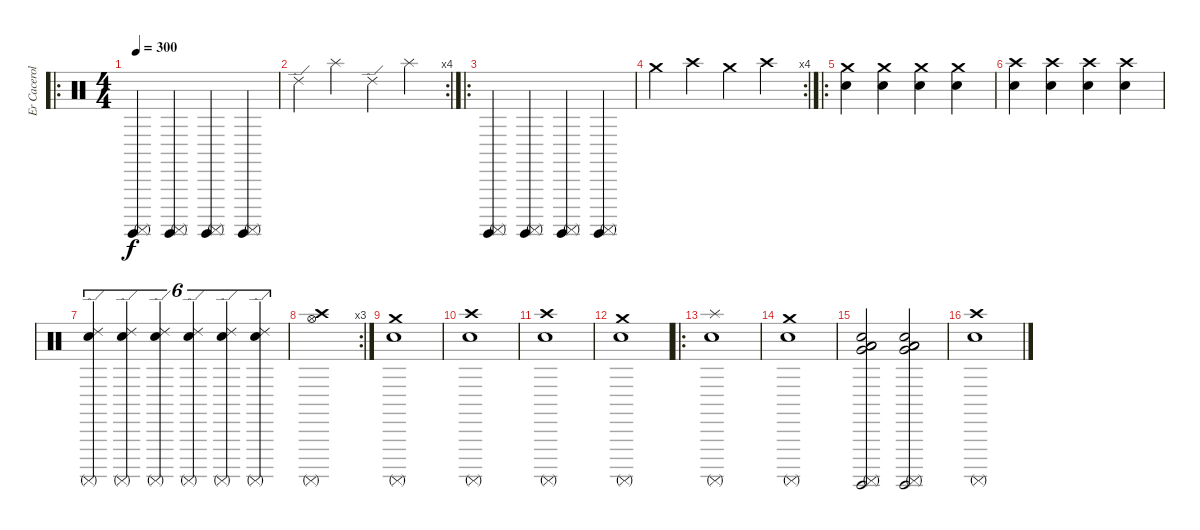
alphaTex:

\track ("Er Cacerolas" "Er Cacerol") {instrument percussion}
\staff {score}
\articulation defaults
\ro
\ts (4 4)
\tempo 300
\clef neutral
\ks c
("Surdo (hit)" "Surdo (mute)").4{dy f} ("Surdo (hit)" "Surdo (mute)").4 ("Surdo (hit)" "Surdo (mute)").4 ("Surdo (hit)" "Surdo (mute)").4 |
\rc 4 "Ride (edge) 2".4 "Splash (hit)".4 "Ride (edge) 2".4 "Splash (hit)".4
|
\ro
("Surdo (hit)" "Surdo (mute)").4 ("Surdo (hit)" "Surdo (mute)").4 ("Surdo (hit)" "Surdo (mute)").4 ("Surdo (hit)" "Surdo (mute)").4 |
\rc 4 "Crash medium (hit)".4 "Crash high (hit)".4 "Crash medium (hit)".4 "Crash high (hit)".4
|
\ro
("Crash medium (hit)" "Electric Snare (hit)").4 ("Crash medium (hit)" "Electric Snare (hit)").4 ("Crash medium (hit)" "Electric Snare (hit)").4 ("Crash medium (hit)" "Electric Snare (hit)").4 |
("Crash high (hit)" "Electric Snare (hit)").4 ("Crash high (hit)" "Electric Snare (hit)").4 ("Crash high (hit)" "Electric Snare (hit)").4 ("Crash high (hit)" "Electric Snare (hit)").4 |
("Ride (edge) 2" "Electric Snare (hit)" "Surdo (mute)").4{tu (6 4)} ("Ride (edge) 2" "Electric Snare (hit)" "Surdo (mute)").4{tu (6 4)} ("Ride (edge) 2" "Electric Snare (hit)" "Surdo (mute)").4{tu (6 4)} ("Ride (edge) 2" "Electric Snare (hit)" "Surdo (mute)").4{tu (6 4)} ("Ride (edge) 2" "Electric Snare (hit)" "Surdo (mute)").4{tu (6 4)} ("Ride (edge) 2" "Electric Snare (hit)" "Surdo (mute)").4{tu (6 4)} |
\rc 3
("Surdo (mute)" "Crash high (hit)" "Hi-Hat (open)").1 |
("Crash medium (hit)" "Surdo (mute)" "Electric Snare (hit)").1 |
("Crash high (hit)" "Surdo (mute)" "Electric Snare (hit)").1 |
("Crash high (hit)" "Electric Snare (hit)" "Surdo (mute)").1 |
("Crash medium (hit)" "Electric Snare (hit)" "Surdo (mute)").1 |
\ro
("Splash (hit)" "Electric Snare (hit)" "Surdo (mute)").1 |
("Crash medium (hit)" "Electric Snare (hit)" "Surdo (mute)").1 |
("Electric Snare (hit)" "Low Floor Tom (hit)" "Very Low Tom (hit)" "Low Tom (hit)" "Surdo (hit)" "Surdo (mute)").2 ("Electric Snare (hit)" "Low Floor Tom (hit)" "Very Low Tom (hit)" "Low Tom (hit)" "Surdo (hit)" "Surdo (mute)").2 |
("Crash high (hit)" "Electric Snare (hit)" "Surdo (mute)").1
